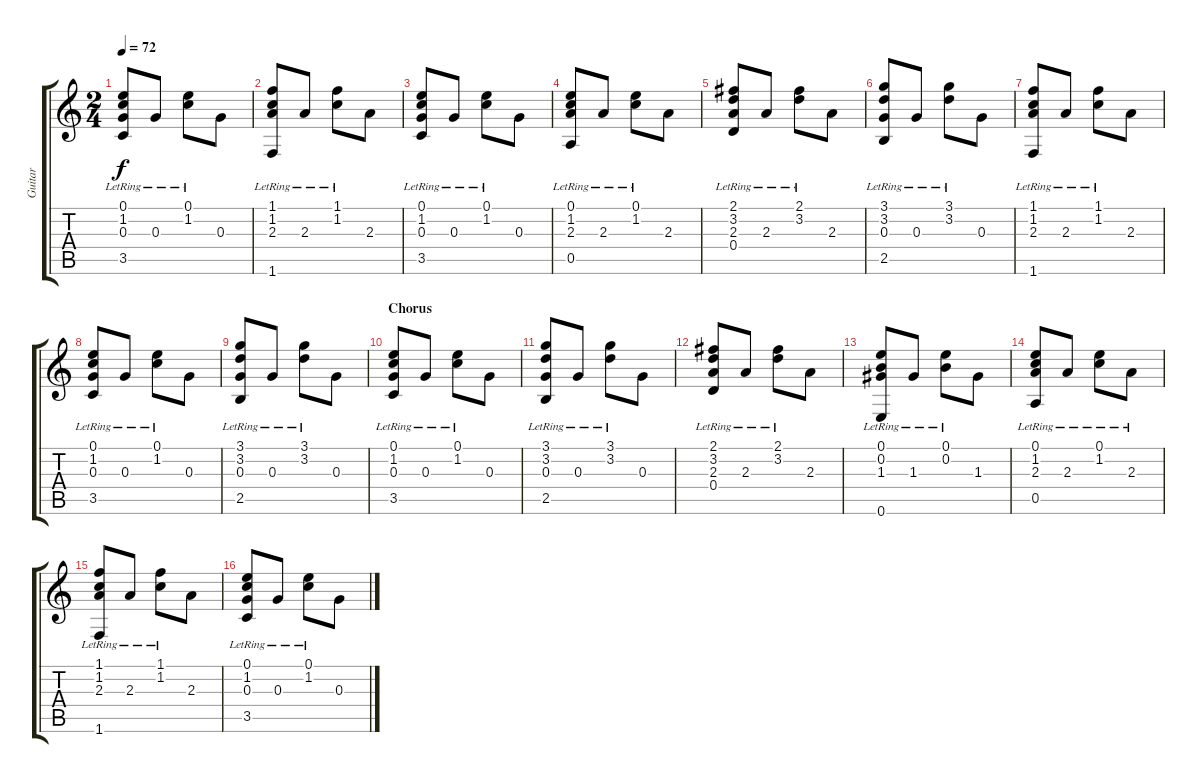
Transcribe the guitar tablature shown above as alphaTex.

\track ("Guitar" "Guitar") {instrument acousticguitarsteel}
\staff {score tabs}
\tuning (E4 B3 G3 D3 A2 E2) {hide}
\ts (2 4)
\tempo 72
\clef g2
\ks c
(0.1{lr} 1.2{lr} 0.3 3.5{lr}).8{dy f} 0.3{lr}.8 (0.1{lr} 1.2{lr}).8 0.3.8 |
(1.1{lr} 1.2{lr} 2.3 1.6{lr}).8 2.3{lr}.8 (1.1{lr} 1.2{lr}).8 2.3.8 |
(0.1{lr} 1.2{lr} 0.3 3.5{lr}).8 0.3{lr}.8 (0.1{lr} 1.2{lr}).8 0.3.8 |
(0.1{lr} 1.2{lr} 2.3 0.5{lr}).8 2.3{lr}.8 (0.1{lr} 1.2{lr}).8 2.3.8 |
(2.1{lr} 3.2{lr} 2.3 0.4{lr}).8 2.3{lr}.8 (2.1{lr} 3.2{lr}).8 2.3.8 |
(3.1{lr} 3.2{lr} 0.3 2.5{lr}).8 0.3{lr}.8 (3.1{lr} 3.2{lr}).8 0.3.8 |
(1.1{lr} 1.2{lr} 2.3 1.6{lr}).8 2.3{lr}.8 (1.1{lr} 1.2{lr}).8 2.3.8 |
(0.1{lr} 1.2{lr} 0.3 3.5{lr}).8 0.3{lr}.8 (0.1{lr} 1.2{lr}).8 0.3.8 |
(3.1{lr} 3.2{lr} 0.3 2.5{lr}).8 0.3{lr}.8 (3.1{lr} 3.2{lr}).8 0.3.8 |
\section ("" "Chorus")
(0.1{lr} 1.2{lr} 0.3 3.5{lr}).8 0.3{lr}.8 (0.1{lr} 1.2{lr}).8 0.3.8 |
(3.1{lr} 3.2{lr} 0.3 2.5{lr}).8 0.3{lr}.8 (3.1{lr} 3.2{lr}).8 0.3.8 |
(2.1{lr} 3.2{lr} 2.3 0.4{lr}).8 2.3{lr}.8 (2.1{lr} 3.2{lr}).8 2.3.8 |
(0.1{lr} 0.2{lr} 1.3 0.6{lr}).8 1.3{lr}.8 (0.1{lr} 0.2{lr}).8 1.3.8 |
(0.1{lr} 1.2{lr} 2.3 0.5{lr}).8 2.3{lr}.8 (0.1{lr} 1.2{lr}).8 2.3{lr}.8 |
(1.1{lr} 1.2{lr} 2.3 1.6{lr}).8 2.3{lr}.8 (1.1{lr} 1.2{lr}).8 2.3.8 |
(0.1{lr} 1.2{lr} 0.3 3.5{lr}).8 0.3{lr}.8 (0.1{lr} 1.2{lr}).8 0.3.8
